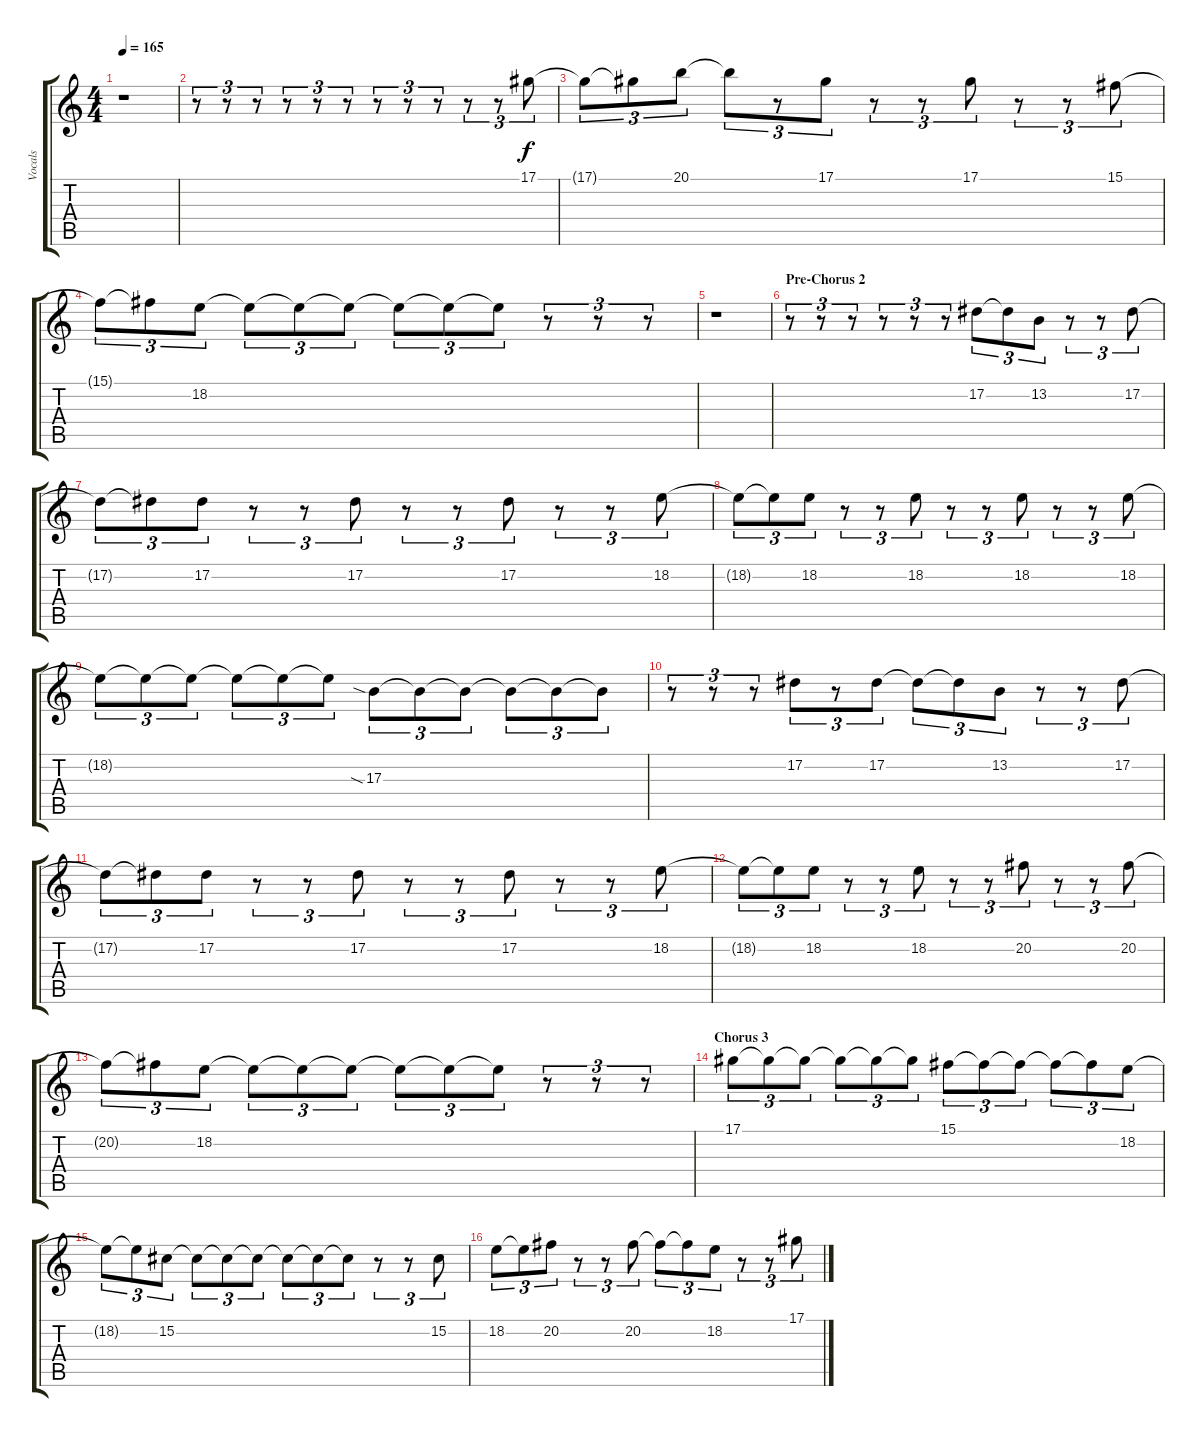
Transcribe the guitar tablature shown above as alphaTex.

\track ("Vocals" "Vocals") {instrument lead6voice}
\staff {score tabs}
\tuning (Eb4 Bb3 Gb3 Db3 Ab2 Db2) {hide}
\ts (4 4)
\tempo 165
\clef g2
\ks c
r.1{dy f} |
r.8{tu (3 2)} r.8{tu (3 2)} r.8{tu (3 2)} r.8{tu (3 2)} r.8{tu (3 2)} r.8{tu (3 2)} r.8{tu (3 2)} r.8{tu (3 2)} r.8{tu (3 2)} r.8{tu (3 2)} r.8{tu (3 2)} 17.1.8{tu (3 2)} |
17.1{t}.8{tu (3 2)} 17.1{t}.8{tu (3 2)} 20.1.8{tu (3 2)} 20.1{t}.8{tu (3 2)} r.8{tu (3 2)} 17.1.8{tu (3 2)} r.8{tu (3 2)} r.8{tu (3 2)} 17.1.8{tu (3 2)} r.8{tu (3 2)} r.8{tu (3 2)} 15.1.8{tu (3 2)} |
15.1{t}.8{tu (3 2)} 15.1{t}.8{tu (3 2)} 18.2.8{tu (3 2)} 18.2{t}.8{tu (3 2)} 18.2{t}.8{tu (3 2)} 18.2{t}.8{tu (3 2)} 18.2{t}.8{tu (3 2)} 18.2{t}.8{tu (3 2)} 18.2{t}.8{tu (3 2)} r.8{tu (3 2)} r.8{tu (3 2)} r.8{tu (3 2)} |
r.1 |
\section ("" "Pre-Chorus 2")
r.8{tu (3 2)} r.8{tu (3 2)} r.8{tu (3 2)} r.8{tu (3 2)} r.8{tu (3 2)} r.8{tu (3 2)} 17.2.8{tu (3 2)} 17.2{t}.8{tu (3 2)} 13.2.8{tu (3 2)} r.8{tu (3 2)} r.8{tu (3 2)} 17.2.8{tu (3 2)} |
17.2{t}.8{tu (3 2)} 17.2{t}.8{tu (3 2)} 17.2.8{tu (3 2)} r.8{tu (3 2)} r.8{tu (3 2)} 17.2.8{tu (3 2)} r.8{tu (3 2)} r.8{tu (3 2)} 17.2.8{tu (3 2)} r.8{tu (3 2)} r.8{tu (3 2)} 18.2.8{tu (3 2)} |
18.2{t}.8{tu (3 2)} 18.2{t}.8{tu (3 2)} 18.2.8{tu (3 2)} r.8{tu (3 2)} r.8{tu (3 2)} 18.2.8{tu (3 2)} r.8{tu (3 2)} r.8{tu (3 2)} 18.2.8{tu (3 2)} r.8{tu (3 2)} r.8{tu (3 2)} 18.2.8{tu (3 2)} |
18.2{t}.8{tu (3 2)} 18.2{t}.8{tu (3 2)} 18.2{t}.8{tu (3 2)} 18.2{t}.8{tu (3 2)} 18.2{t}.8{tu (3 2)} 18.2{t}.8{tu (3 2)} 17.3{sia}.8{tu (3 2)} 17.3{t}.8{tu (3 2)} 17.3{t}.8{tu (3 2)} 17.3{t}.8{tu (3 2)} 17.3{t}.8{tu (3 2)} 17.3{t}.8{tu (3 2)} |
r.8{tu (3 2)} r.8{tu (3 2)} r.8{tu (3 2)} 17.2.8{tu (3 2)} r.8{tu (3 2)} 17.2.8{tu (3 2)} 17.2{t}.8{tu (3 2)} 17.2{t}.8{tu (3 2)} 13.2.8{tu (3 2)} r.8{tu (3 2)} r.8{tu (3 2)} 17.2.8{tu (3 2)} |
17.2{t}.8{tu (3 2)} 17.2{t}.8{tu (3 2)} 17.2.8{tu (3 2)} r.8{tu (3 2)} r.8{tu (3 2)} 17.2.8{tu (3 2)} r.8{tu (3 2)} r.8{tu (3 2)} 17.2.8{tu (3 2)} r.8{tu (3 2)} r.8{tu (3 2)} 18.2.8{tu (3 2)} |
18.2{t}.8{tu (3 2)} 18.2{t}.8{tu (3 2)} 18.2.8{tu (3 2)} r.8{tu (3 2)} r.8{tu (3 2)} 18.2.8{tu (3 2)} r.8{tu (3 2)} r.8{tu (3 2)} 20.2.8{tu (3 2)} r.8{tu (3 2)} r.8{tu (3 2)} 20.2.8{tu (3 2)} |
20.2{t}.8{tu (3 2)} 20.2{t}.8{tu (3 2)} 18.2.8{tu (3 2)} 18.2{t}.8{tu (3 2)} 18.2{t}.8{tu (3 2)} 18.2{t}.8{tu (3 2)} 18.2{t}.8{tu (3 2)} 18.2{t}.8{tu (3 2)} 18.2{t}.8{tu (3 2)} r.8{tu (3 2)} r.8{tu (3 2)} r.8{tu (3 2)} |
\section ("" "Chorus 3")
17.1.8{tu (3 2)} 17.1{t}.8{tu (3 2)} 17.1{t}.8{tu (3 2)} 17.1{t}.8{tu (3 2)} 17.1{t}.8{tu (3 2)} 17.1{t}.8{tu (3 2)} 15.1.8{tu (3 2)} 15.1{t}.8{tu (3 2)} 15.1{t}.8{tu (3 2)} 15.1{t}.8{tu (3 2)} 15.1{t}.8{tu (3 2)} 18.2.8{tu (3 2)} |
18.2{t}.8{tu (3 2)} 18.2{t}.8{tu (3 2)} 15.2.8{tu (3 2)} 15.2{t}.8{tu (3 2)} 15.2{t}.8{tu (3 2)} 15.2{t}.8{tu (3 2)} 15.2{t}.8{tu (3 2)} 15.2{t}.8{tu (3 2)} 15.2{t}.8{tu (3 2)} r.8{tu (3 2)} r.8{tu (3 2)} 15.2.8{tu (3 2)} |
18.2.8{tu (3 2)} 18.2{t}.8{tu (3 2)} 20.2.8{tu (3 2)} r.8{tu (3 2)} r.8{tu (3 2)} 20.2.8{tu (3 2)} 20.2{t}.8{tu (3 2)} 20.2{t}.8{tu (3 2)} 18.2.8{tu (3 2)} r.8{tu (3 2)} r.8{tu (3 2)} 17.1.8{tu (3 2)}
